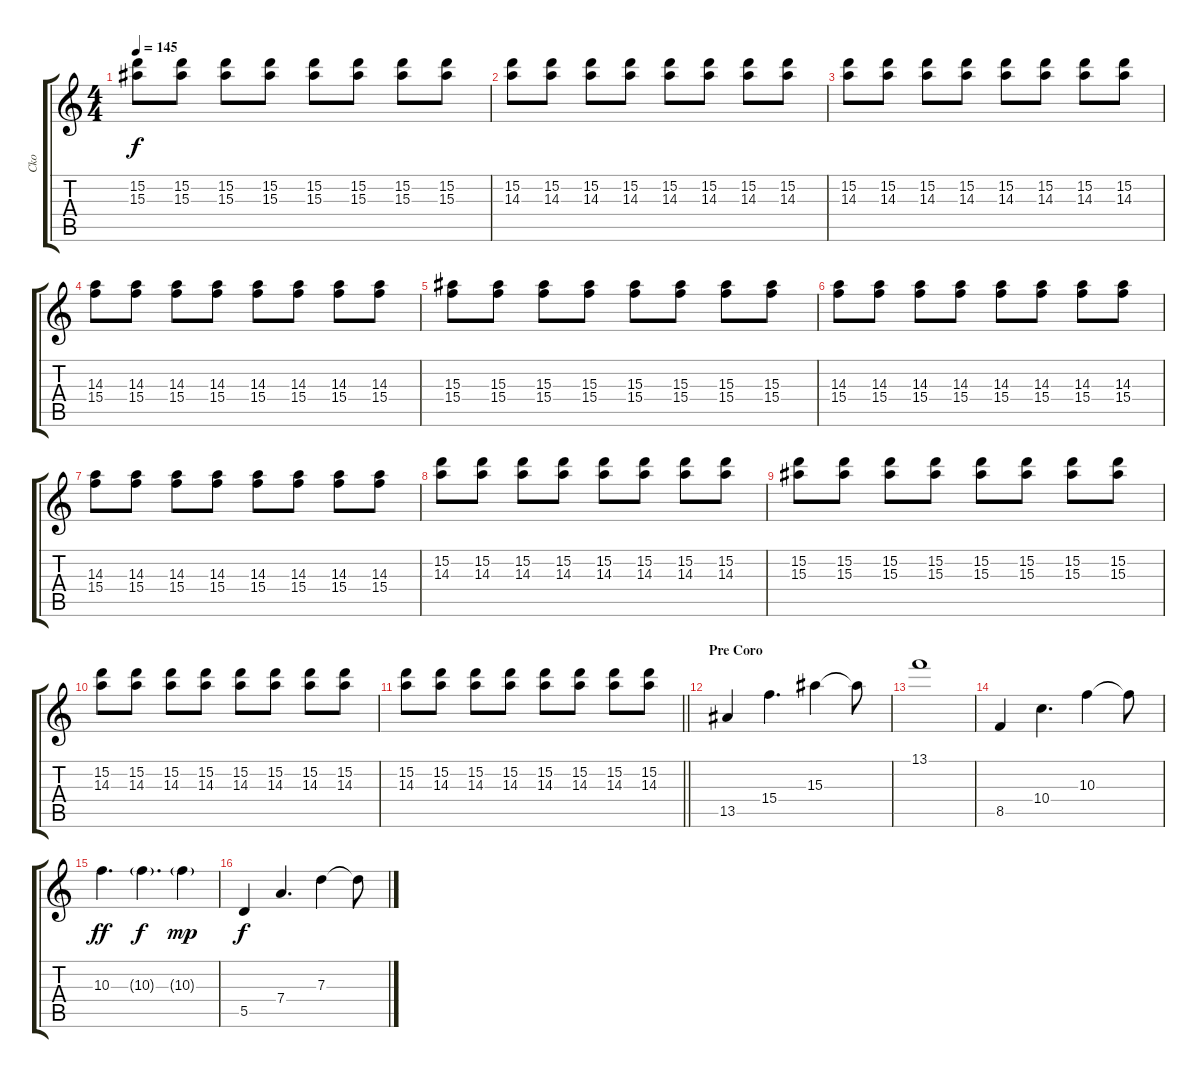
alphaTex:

\track ("Cko" "Cko") {instrument distortionguitar}
\staff {score tabs}
\tuning (E4 B3 G3 D3 A2 E2) {hide}
\ts (4 4)
\tempo 145
\clef g2
\ks c
(15.2 15.3).8{dy f} (15.2 15.3).8 (15.2 15.3).8 (15.2 15.3).8 (15.2 15.3).8 (15.2 15.3).8 (15.2 15.3).8 (15.2 15.3).8 |
(15.2 14.3).8 (15.2 14.3).8 (15.2 14.3).8 (15.2 14.3).8 (15.2 14.3).8 (15.2 14.3).8 (15.2 14.3).8 (15.2 14.3).8 |
(15.2 14.3).8 (15.2 14.3).8 (15.2 14.3).8 (15.2 14.3).8 (15.2 14.3).8 (15.2 14.3).8 (15.2 14.3).8 (15.2 14.3).8 |
(14.3 15.4).8 (14.3 15.4).8 (14.3 15.4).8 (14.3 15.4).8 (14.3 15.4).8 (14.3 15.4).8 (14.3 15.4).8 (14.3 15.4).8 |
(15.3 15.4).8 (15.3 15.4).8 (15.3 15.4).8 (15.3 15.4).8 (15.3 15.4).8 (15.3 15.4).8 (15.3 15.4).8 (15.3 15.4).8 |
(14.3 15.4).8 (14.3 15.4).8 (14.3 15.4).8 (14.3 15.4).8 (14.3 15.4).8 (14.3 15.4).8 (14.3 15.4).8 (14.3 15.4).8 |
(14.3 15.4).8 (14.3 15.4).8 (14.3 15.4).8 (14.3 15.4).8 (14.3 15.4).8 (14.3 15.4).8 (14.3 15.4).8 (14.3 15.4).8 |
(15.2 14.3).8 (15.2 14.3).8 (15.2 14.3).8 (15.2 14.3).8 (15.2 14.3).8 (15.2 14.3).8 (15.2 14.3).8 (15.2 14.3).8 |
(15.2 15.3).8 (15.2 15.3).8 (15.2 15.3).8 (15.2 15.3).8 (15.2 15.3).8 (15.2 15.3).8 (15.2 15.3).8 (15.2 15.3).8 |
(15.2 14.3).8 (15.2 14.3).8 (15.2 14.3).8 (15.2 14.3).8 (15.2 14.3).8 (15.2 14.3).8 (15.2 14.3).8 (15.2 14.3).8 |
\barLineRight lightlight
(15.2 14.3).8 (15.2 14.3).8 (15.2 14.3).8 (15.2 14.3).8 (15.2 14.3).8 (15.2 14.3).8 (15.2 14.3).8 (15.2 14.3).8 |
\section ("" "Pre Coro")
13.5.4{instrument electricguitarclean} 15.4.4{d} 15.3.4 15.3{t}.8 |
13.1.1 |
8.5.4 10.4.4{d} 10.3.4 10.3{t}.8 |
10.3.4{d dy ff} 10.3{g}.4{d dy f} 10.3{g}.4{dy mp} |
5.5.4{dy f} 7.4.4{d} 7.3.4 7.3{t}.8
